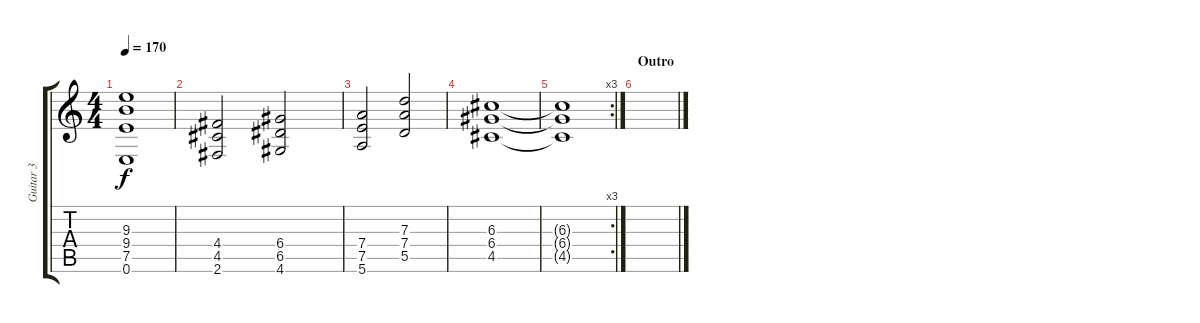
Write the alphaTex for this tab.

\track ("Guitar 3" "Guitar 3") {instrument distortionguitar}
\staff {score tabs}
\tuning (E4 B3 G3 D3 A2 E2) {hide}
\ts (4 4)
\tempo 170
\clef g2
\ks c
(9.3 9.4 7.5 0.6).1{dy f} |
(4.4 4.5 2.6).2 (6.4 6.5 4.6).2 |
(7.4 7.5 5.6).2 (7.3 7.4 5.5).2 |
(6.3 6.4 4.5).1 |
\rc 3
(6.3{t} 6.4{t} 4.5{t}).1 |
\section ("" "Outro")
